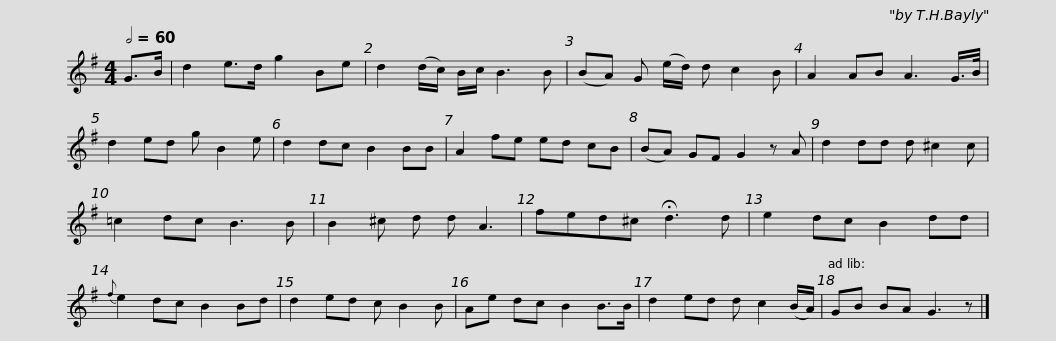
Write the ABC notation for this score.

X:1
L:1/8
Q:1/2=60
M:4/4
I:linebreak $
K:G
V:1 treble
V:1
 G>B | d2 e>d g2 Be | d2 (d/c/) B/c/ B3 B | (BA) G (e/d/) d c2 B | A2 AB A3 G/>B/ |$ %5
 d2 ed g B2 e | d2 dc B2 BB | A2 fe ed cB | (BA) GF G2 z A |$ d2 dd d ^c2 c | %10
 =c2 dc B3 B | B2 ^c d d A3 | fed^c !fermata!d3 d |$ e2 dc B2 dd |{f} e2 dc B2 Bd | %15
 d2 ed c B2 B | Ae dc B2 B>B |$ d2 ed d c2 (B/A/) | GB BA G3 z |] %19
